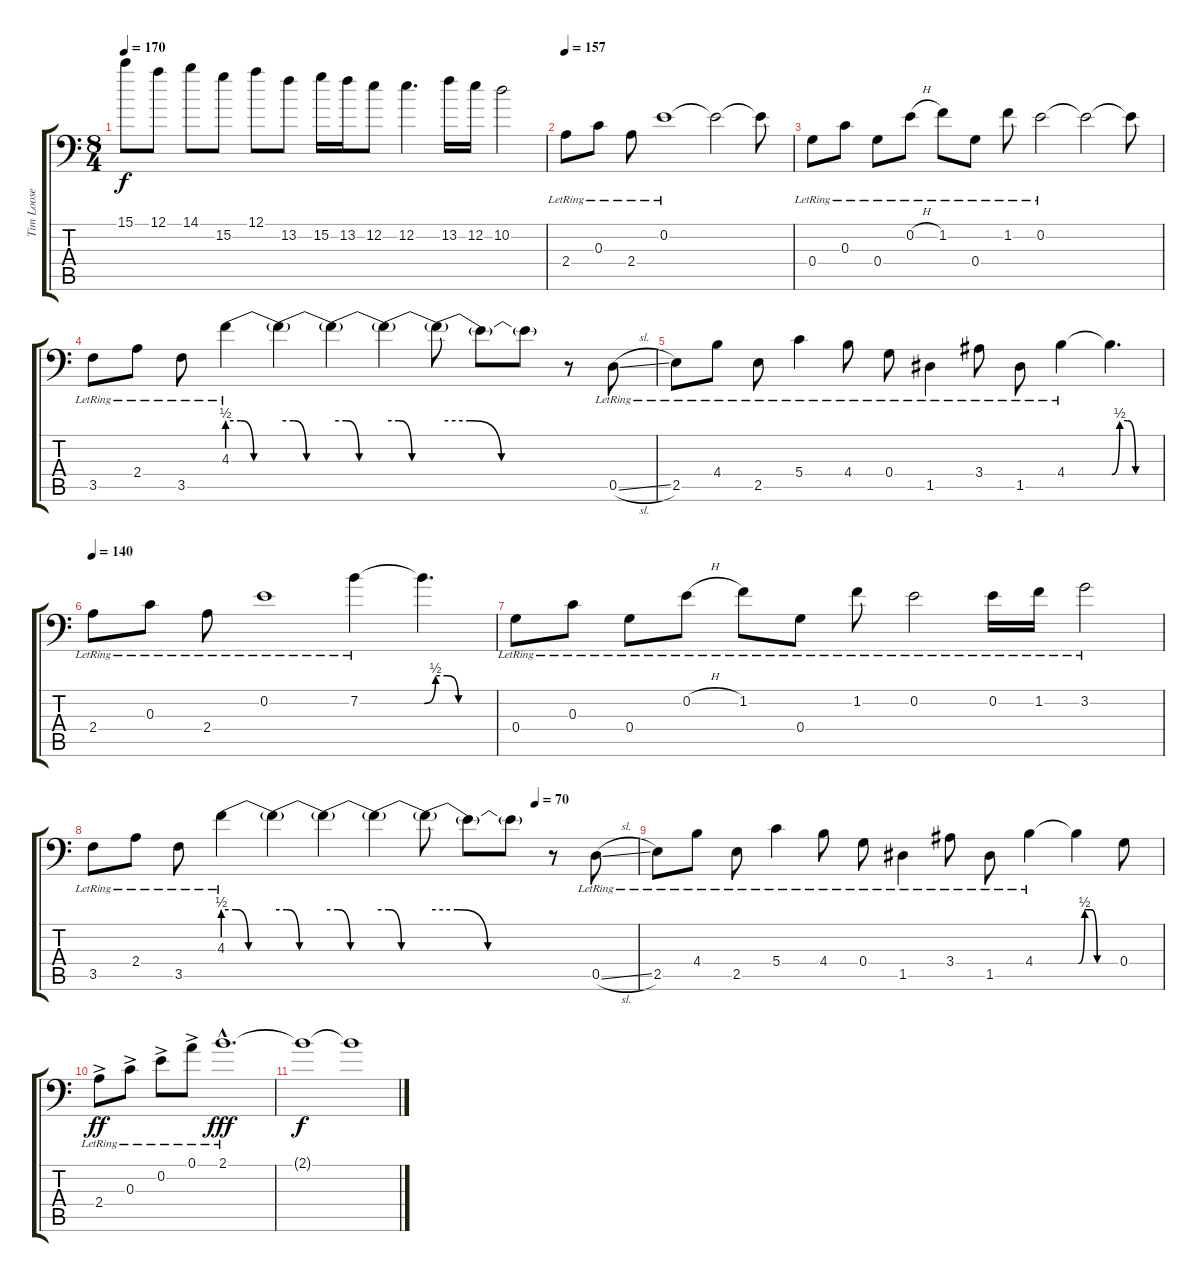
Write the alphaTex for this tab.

\track ("Tim Loose" "Tim Loose") {instrument overdrivenguitar}
\staff {score tabs}
\tuning (A3 E3 C3 G2 D2 G1) {hide}
\ts (8 4)
\tempo 170
\clef f4
\ks c
15.1.8{dy f} 12.1.8 14.1.8 15.2.8 12.1.8 13.2.8 15.2.16 13.2.16 12.2.8 12.2.4{d} 13.2.16 12.2.16 10.2.2 |
\tempo 157
2.4{lr}.8{instrument electricguitarjazz} 0.3{lr}.8 2.4{lr}.8 0.2{lr}.1 0.2{t}.2 0.2{t}.8 |
0.4{lr}.8 0.3{lr}.8 0.4{lr}.8 0.2{h lr}.8 1.2{lr}.8 0.4{lr}.8 1.2{lr}.8 0.2{lr}.2 0.2{t}.2 0.2{t}.8 |
3.5{lr}.8 2.4{lr}.8 3.5{lr}.8 4.3{be (custom 0 2 15 2 30 0 60 0) lr}.4 4.3{be (custom 0 2 15 2 30 0 60 0) t}.4 4.3{be (custom 0 2 15 2 30 0 60 0) t}.4 4.3{be (custom 0 2 15 2 30 0 60 0) t}.4 4.3{be (custom 0 2 15 2 30 0 60 0) t}.8 4.3{t}.8 4.3{t}.8 r.8 0.5{sl lr}.8 |
2.5{lr}.8 4.4{lr}.8 2.5{lr}.8 5.4{lr}.4 4.4{lr}.8 0.4{lr}.8 1.5{lr}.4 3.4{lr}.8 1.5{lr}.8 4.4{lr}.4 4.4{be (custom 0 0 10 2 20 2 30 0 60 0) t}.4{d} |
\tempo 140
2.4{lr}.8{instrument electricguitarjazz} 0.3{lr}.8 2.4{lr}.8 0.2{lr}.1 7.2{lr}.4 7.2{be (custom 0 0 10 2 20 2 30 0 60 0) t}.4{d} |
0.4{lr}.8 0.3{lr}.8 0.4{lr}.8 0.2{h lr}.8 1.2{lr}.8 0.4{lr}.8 1.2{lr}.8 0.2{lr}.2 0.2{lr}.16 1.2{lr}.16 3.2{lr}.2 |
\tempo (70 0.8125)
3.5{lr}.8 2.4{lr}.8 3.5{lr}.8 4.3{be (custom 0 2 15 2 30 0 60 0) lr}.4 4.3{be (custom 0 2 15 2 30 0 60 0) t}.4 4.3{be (custom 0 2 15 2 30 0 60 0) t}.4 4.3{be (custom 0 2 15 2 30 0 60 0) t}.4 4.3{be (custom 0 2 15 2 30 0 60 0) t}.8 4.3{t}.8 4.3{t}.8 r.8 0.5{sl lr}.8 |
2.5{lr}.8 4.4{lr}.8 2.5{lr}.8 5.4{lr}.4 4.4{lr}.8 0.4{lr}.8 1.5{lr}.4 3.4{lr}.8 1.5{lr}.8 4.4{lr}.4 4.4{be (custom 0 0 10 2 20 2 30 0 60 0) t}.4 0.4.8 |
2.4{ac lr}.8{dy ff} 0.3{ac lr}.8 0.2{ac lr}.8 0.1{ac lr}.8 2.1{hac lr}.1{d dy fff volume 1} |
2.1{t}.1{dy f} 2.1{t}.1
